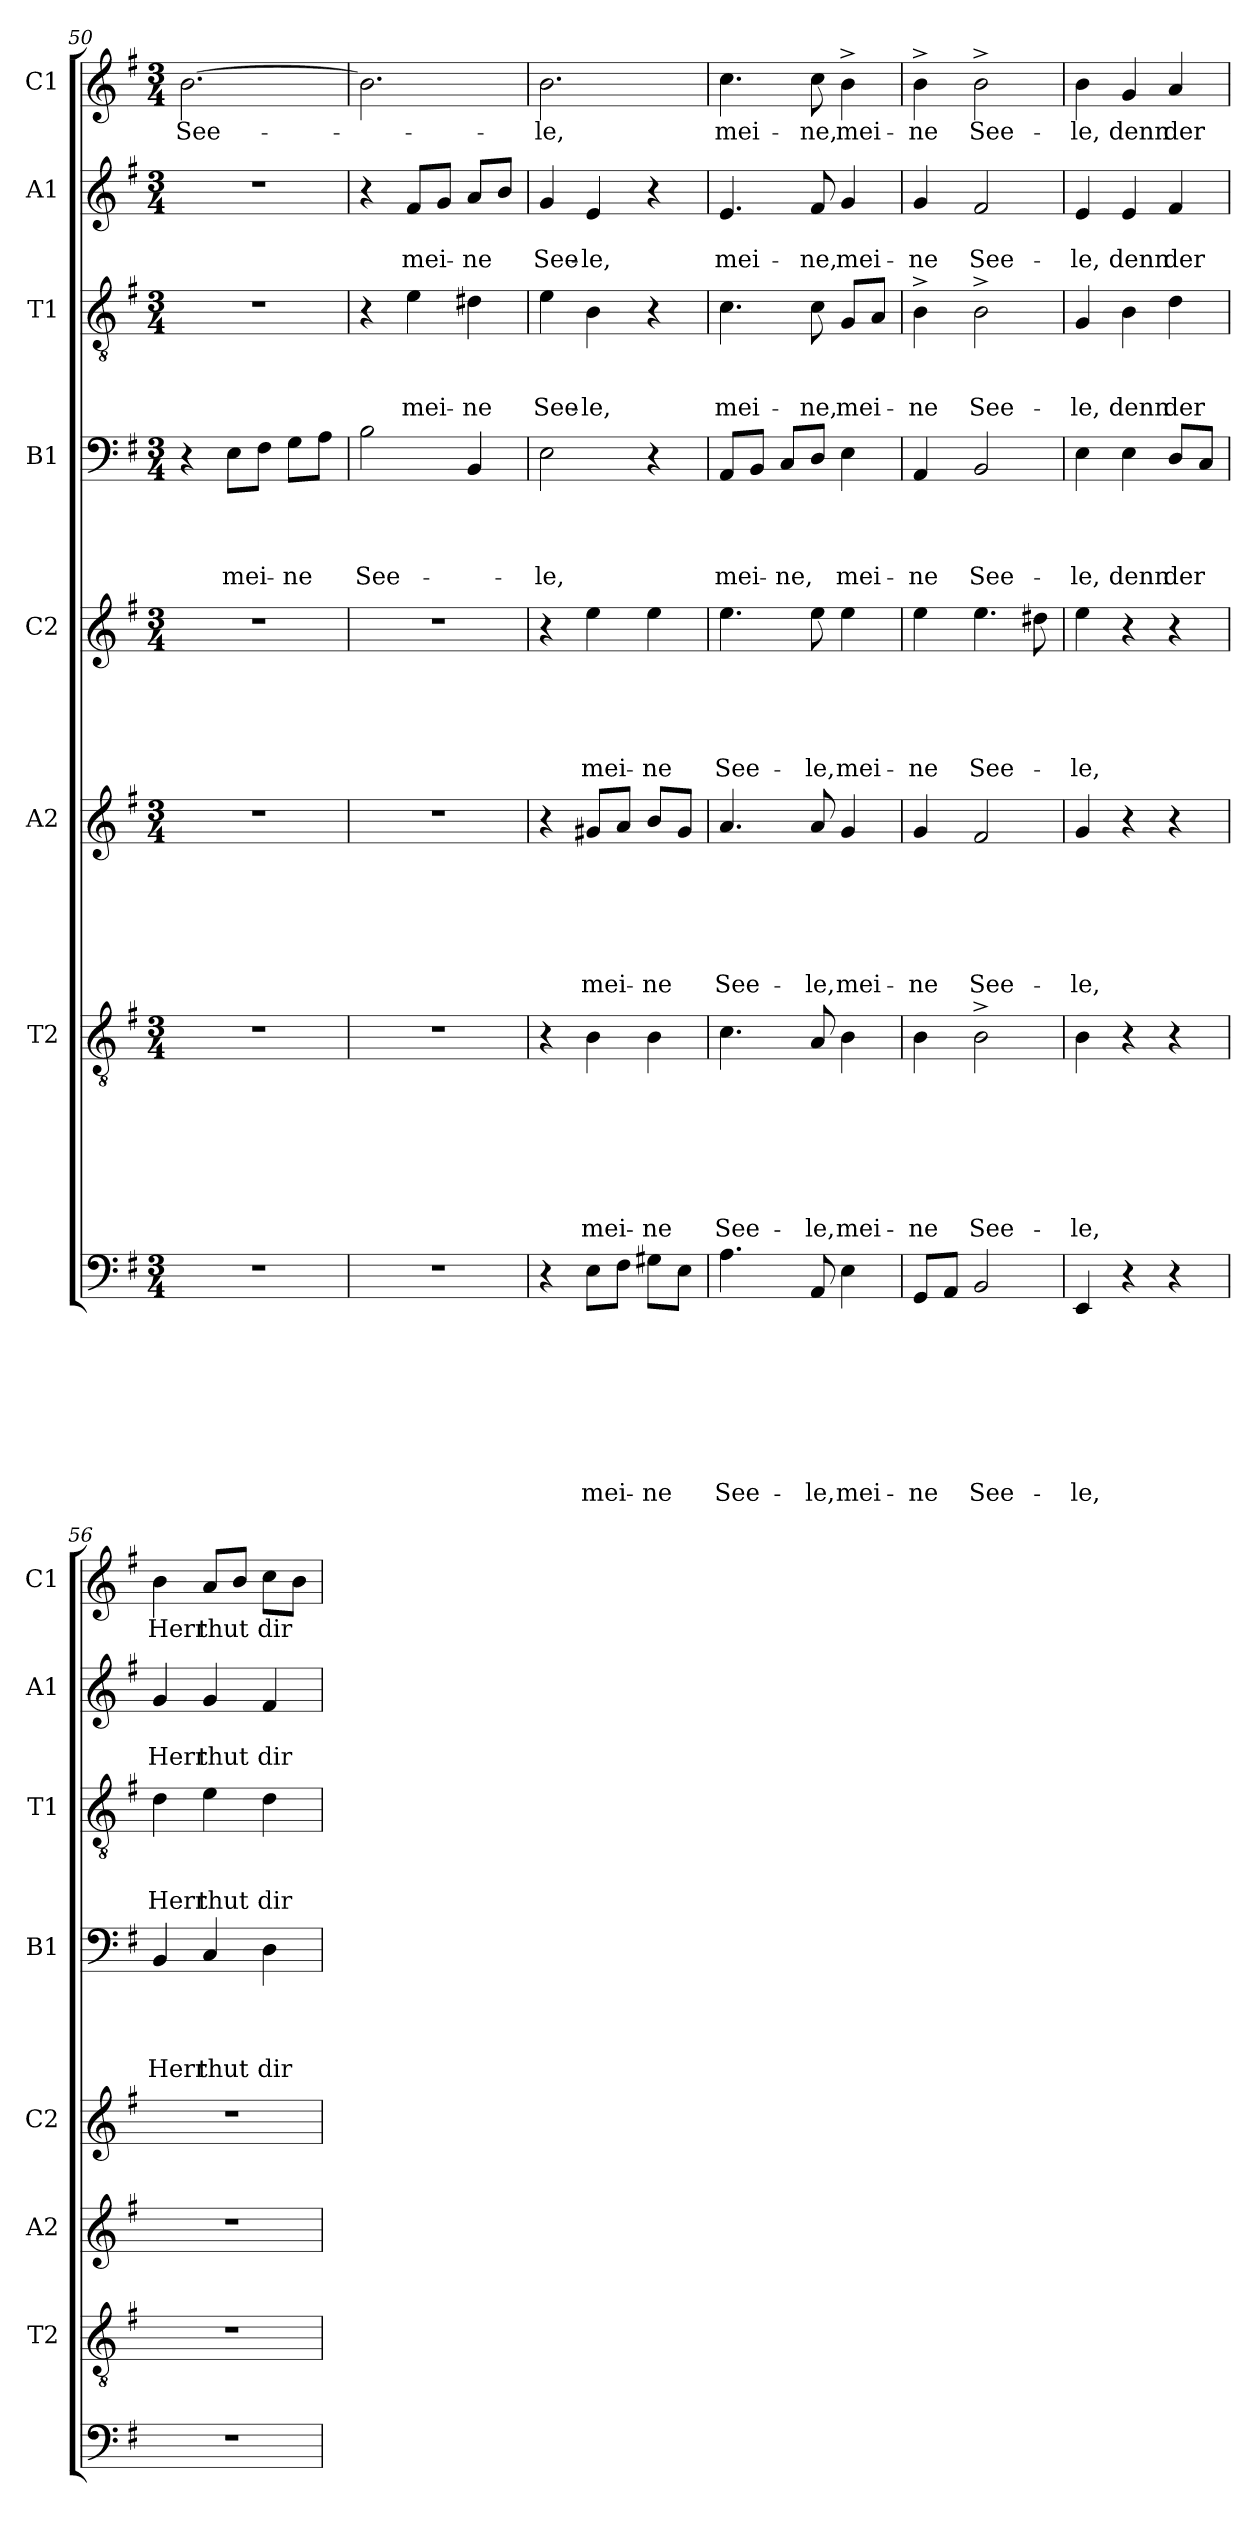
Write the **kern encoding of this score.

**kern	**text	**text	**text	**text	**text	**text	**text	**text	**kern	**text	**text	**text	**text	**text	**text	**text	**kern	**text	**text	**text	**text	**text	**text	**kern	**text	**text	**text	**text	**text	**kern	**text	**text	**text	**text	**kern	**text	**text	**text	**kern	**text	**text	**kern	**text
*part8	*part8	*part8	*part8	*part8	*part8	*part8	*part8	*part8	*part7	*part7	*part7	*part7	*part7	*part7	*part7	*part7	*part6	*part6	*part6	*part6	*part6	*part6	*part6	*part5	*part5	*part5	*part5	*part5	*part5	*part4	*part4	*part4	*part4	*part4	*part3	*part3	*part3	*part3	*part2	*part2	*part2	*part1	*part1
*staff8	*staff8	*staff8	*staff8	*staff8	*staff8	*staff8	*staff8	*staff8	*staff7	*staff7	*staff7	*staff7	*staff7	*staff7	*staff7	*staff7	*staff6	*staff6	*staff6	*staff6	*staff6	*staff6	*staff6	*staff5	*staff5	*staff5	*staff5	*staff5	*staff5	*staff4	*staff4	*staff4	*staff4	*staff4	*staff3	*staff3	*staff3	*staff3	*staff2	*staff2	*staff2	*staff1	*staff1
*	*	*	*	*	*	*	*	*	*I"T2	*	*	*	*	*	*	*	*I"A2	*	*	*	*	*	*	*I"C2	*	*	*	*	*	*I"B1	*	*	*	*	*I"T1	*	*	*	*I"A1	*	*	*I"C1	*
*	*	*	*	*	*	*	*	*	*I'T2	*	*	*	*	*	*	*	*I'A2	*	*	*	*	*	*	*I'C2	*	*	*	*	*	*I'B1	*	*	*	*	*I'T1	*	*	*	*I'A1	*	*	*I'C1	*
*clefF4	*	*	*	*	*	*	*	*	*clefGv2	*	*	*	*	*	*	*	*clefG2	*	*	*	*	*	*	*clefG2	*	*	*	*	*	*clefF4	*	*	*	*	*clefGv2	*	*	*	*clefG2	*	*	*clefG2	*
*k[f#]	*	*	*	*	*	*	*	*	*k[f#]	*	*	*	*	*	*	*	*k[f#]	*	*	*	*	*	*	*k[f#]	*	*	*	*	*	*k[f#]	*	*	*	*	*k[f#]	*	*	*	*k[f#]	*	*	*k[f#]	*
*G:	*	*	*	*	*	*	*	*	*G:	*	*	*	*	*	*	*	*G:	*	*	*	*	*	*	*G:	*	*	*	*	*	*G:	*	*	*	*	*G:	*	*	*	*G:	*	*	*G:	*
*M3/4	*	*	*	*	*	*	*	*	*M3/4	*	*	*	*	*	*	*	*M3/4	*	*	*	*	*	*	*M3/4	*	*	*	*	*	*M3/4	*	*	*	*	*M3/4	*	*	*	*M3/4	*	*	*M3/4	*
=50	=50	=50	=50	=50	=50	=50	=50	=50	=50	=50	=50	=50	=50	=50	=50	=50	=50	=50	=50	=50	=50	=50	=50	=50	=50	=50	=50	=50	=50	=50	=50	=50	=50	=50	=50	=50	=50	=50	=50	=50	=50	=50	=50
!LO:N:vis=1	!	!	!	!	!	!	!	!	!LO:N:vis=1	!	!	!	!	!	!	!	!LO:N:vis=1	!	!	!	!	!	!	!LO:N:vis=1	!	!	!	!	!	!	!	!	!	!	!LO:N:vis=1	!	!	!	!LO:N:vis=1	!	!	!	!LO:LY:b
2.r	.	.	.	.	.	.	.	.	2.r	.	.	.	.	.	.	.	2.r	.	.	.	.	.	.	2.r	.	.	.	.	.	4r	.	.	.	.	2.r	.	.	.	2.r	.	.	[>2.b\	See-
!	!	!	!	!	!	!	!	!	!	!	!	!	!	!	!	!	!	!	!	!	!	!	!	!	!	!	!	!	!	!	!	!	!	!LO:LY:b	!	!	!	!	!	!	!	!	!
.	.	.	.	.	.	.	.	.	.	.	.	.	.	.	.	.	.	.	.	.	.	.	.	.	.	.	.	.	.	8E\L	.	.	.	mei-	.	.	.	.	.	.	.	.	.
.	.	.	.	.	.	.	.	.	.	.	.	.	.	.	.	.	.	.	.	.	.	.	.	.	.	.	.	.	.	8F#\J	.	.	.	.	.	.	.	.	.	.	.	.	.
!	!	!	!	!	!	!	!	!	!	!	!	!	!	!	!	!	!	!	!	!	!	!	!	!	!	!	!	!	!	!	!	!	!	!LO:LY:b	!	!	!	!	!	!	!	!	!
.	.	.	.	.	.	.	.	.	.	.	.	.	.	.	.	.	.	.	.	.	.	.	.	.	.	.	.	.	.	8G\L	.	.	.	-ne	.	.	.	.	.	.	.	.	.
.	.	.	.	.	.	.	.	.	.	.	.	.	.	.	.	.	.	.	.	.	.	.	.	.	.	.	.	.	.	8A\J	.	.	.	.	.	.	.	.	.	.	.	.	.
=51	=51	=51	=51	=51	=51	=51	=51	=51	=51	=51	=51	=51	=51	=51	=51	=51	=51	=51	=51	=51	=51	=51	=51	=51	=51	=51	=51	=51	=51	=51	=51	=51	=51	=51	=51	=51	=51	=51	=51	=51	=51	=51	=51
!LO:N:vis=1	!	!	!	!	!	!	!	!	!LO:N:vis=1	!	!	!	!	!	!	!	!LO:N:vis=1	!	!	!	!	!	!	!LO:N:vis=1	!	!	!	!	!	!	!	!	!	!LO:LY:b	!	!	!	!	!	!	!	!	!
2.r	.	.	.	.	.	.	.	.	2.r	.	.	.	.	.	.	.	2.r	.	.	.	.	.	.	2.r	.	.	.	.	.	2B\	.	.	.	See-	4r	.	.	.	4r	.	.	2.b\]	.
!	!	!	!	!	!	!	!	!	!	!	!	!	!	!	!	!	!	!	!	!	!	!	!	!	!	!	!	!	!	!	!	!	!	!	!	!	!	!LO:LY:b	!	!	!LO:LY:b	!	!
.	.	.	.	.	.	.	.	.	.	.	.	.	.	.	.	.	.	.	.	.	.	.	.	.	.	.	.	.	.	.	.	.	.	.	4e\	.	.	mei-	8f#/L	.	mei-	.	.
.	.	.	.	.	.	.	.	.	.	.	.	.	.	.	.	.	.	.	.	.	.	.	.	.	.	.	.	.	.	.	.	.	.	.	.	.	.	.	8g/J	.	.	.	.
!	!	!	!	!	!	!	!	!	!	!	!	!	!	!	!	!	!	!	!	!	!	!	!	!	!	!	!	!	!	!	!	!	!	!	!	!	!	!LO:LY:b	!	!	!LO:LY:b	!	!
.	.	.	.	.	.	.	.	.	.	.	.	.	.	.	.	.	.	.	.	.	.	.	.	.	.	.	.	.	.	4BB/	.	.	.	.	4d#X\	.	.	-ne	8a/L	.	-ne	.	.
.	.	.	.	.	.	.	.	.	.	.	.	.	.	.	.	.	.	.	.	.	.	.	.	.	.	.	.	.	.	.	.	.	.	.	.	.	.	.	8b/J	.	.	.	.
=52	=52	=52	=52	=52	=52	=52	=52	=52	=52	=52	=52	=52	=52	=52	=52	=52	=52	=52	=52	=52	=52	=52	=52	=52	=52	=52	=52	=52	=52	=52	=52	=52	=52	=52	=52	=52	=52	=52	=52	=52	=52	=52	=52
!	!	!	!	!	!	!	!	!	!	!	!	!	!	!	!	!	!	!	!	!	!	!	!	!	!	!	!	!	!	!	!	!	!	!LO:LY:b	!	!	!	!LO:LY:b	!	!	!LO:LY:b	!	!LO:LY:b
4r	.	.	.	.	.	.	.	.	4r	.	.	.	.	.	.	.	4r	.	.	.	.	.	.	4r	.	.	.	.	.	2E\	.	.	.	-le,	4e\	.	.	See-	4g/	.	See-	2.b\	-le,
!	!	!	!	!	!	!	!	!LO:LY:b	!	!	!	!	!	!	!	!LO:LY:b	!	!	!	!	!	!	!LO:LY:b	!	!	!	!	!	!LO:LY:b	!	!	!	!	!	!	!	!	!LO:LY:b:rj	!	!	!LO:LY:b:rj	!	!
8E\L	.	.	.	.	.	.	.	mei-	4B\	.	.	.	.	.	.	mei-	8g#X/L	.	.	.	.	.	mei-	4ee\	.	.	.	.	mei-	.	.	.	.	.	4B\	.	.	-le,	4e/	.	-le,	.	.
8F#\J	.	.	.	.	.	.	.	.	.	.	.	.	.	.	.	.	8a/J	.	.	.	.	.	.	.	.	.	.	.	.	.	.	.	.	.	.	.	.	.	.	.	.	.	.
!	!	!	!	!	!	!	!	!LO:LY:b	!	!	!	!	!	!	!	!LO:LY:b	!	!	!	!	!	!	!LO:LY:b	!	!	!	!	!	!LO:LY:b	!	!	!	!	!	!	!	!	!	!	!	!	!	!
8G#X\L	.	.	.	.	.	.	.	-ne	4B\	.	.	.	.	.	.	-ne	8b/L	.	.	.	.	.	-ne	4ee\	.	.	.	.	-ne	4r	.	.	.	.	4r	.	.	.	4r	.	.	.	.
8E\J	.	.	.	.	.	.	.	.	.	.	.	.	.	.	.	.	8g#/J	.	.	.	.	.	.	.	.	.	.	.	.	.	.	.	.	.	.	.	.	.	.	.	.	.	.
=53	=53	=53	=53	=53	=53	=53	=53	=53	=53	=53	=53	=53	=53	=53	=53	=53	=53	=53	=53	=53	=53	=53	=53	=53	=53	=53	=53	=53	=53	=53	=53	=53	=53	=53	=53	=53	=53	=53	=53	=53	=53	=53	=53
!	!	!	!	!	!	!	!	!LO:LY:b	!	!	!	!	!	!	!	!LO:LY:b	!	!	!	!	!	!	!LO:LY:b	!	!	!	!	!	!LO:LY:b	!	!	!	!	!LO:LY:b	!	!	!	!LO:LY:b	!	!	!LO:LY:b	!	!LO:LY:b
4.A\	.	.	.	.	.	.	.	See-	4.c\	.	.	.	.	.	.	See-	4.a/	.	.	.	.	.	See-	4.ee\	.	.	.	.	See-	8AA/L	.	.	.	mei-	4.c\	.	.	mei-	4.e/	.	mei-	4.cc\	mei-
.	.	.	.	.	.	.	.	.	.	.	.	.	.	.	.	.	.	.	.	.	.	.	.	.	.	.	.	.	.	8BB/J	.	.	.	.	.	.	.	.	.	.	.	.	.
!	!	!	!	!	!	!	!	!	!	!	!	!	!	!	!	!	!	!	!	!	!	!	!	!	!	!	!	!	!	!	!	!	!	!LO:LY:b	!	!	!	!	!	!	!	!	!
.	.	.	.	.	.	.	.	.	.	.	.	.	.	.	.	.	.	.	.	.	.	.	.	.	.	.	.	.	.	8C/L	.	.	.	-ne,	.	.	.	.	.	.	.	.	.
!	!	!	!	!	!	!	!	!LO:LY:b	!	!	!	!	!	!	!	!LO:LY:b	!	!	!	!	!	!	!LO:LY:b	!	!	!	!	!	!LO:LY:b	!	!	!	!	!	!	!	!	!LO:LY:b	!	!	!LO:LY:b	!	!LO:LY:b
8AA/	.	.	.	.	.	.	.	-le,	8A/	.	.	.	.	.	.	-le,	8a/	.	.	.	.	.	-le,	8ee\	.	.	.	.	-le,	8D/J	.	.	.	.	8c\	.	.	-ne,	8f#/	.	-ne,	8cc\	-ne,
!	!	!	!	!	!	!	!	!LO:LY:b	!	!	!	!	!	!	!	!LO:LY:b	!	!	!	!	!	!	!LO:LY:b	!	!	!	!	!	!LO:LY:b	!	!	!	!	!LO:LY:b	!	!	!	!LO:LY:b	!	!	!LO:LY:b	!	!LO:LY:b
4E\	.	.	.	.	.	.	.	mei-	4B\	.	.	.	.	.	.	mei-	4g/	.	.	.	.	.	mei-	4ee\	.	.	.	.	mei-	4E\	.	.	.	mei-	8G/L	.	.	mei-	4g/	.	mei-	4b^>\	mei-
.	.	.	.	.	.	.	.	.	.	.	.	.	.	.	.	.	.	.	.	.	.	.	.	.	.	.	.	.	.	.	.	.	.	.	8A/J	.	.	.	.	.	.	.	.
!!LO:LB:g=z
=54	=54	=54	=54	=54	=54	=54	=54	=54	=54	=54	=54	=54	=54	=54	=54	=54	=54	=54	=54	=54	=54	=54	=54	=54	=54	=54	=54	=54	=54	=54	=54	=54	=54	=54	=54	=54	=54	=54	=54	=54	=54	=54	=54
!	!	!	!	!	!	!	!	!LO:LY:b	!	!	!	!	!	!	!	!LO:LY:b	!	!	!	!	!	!	!LO:LY:b	!	!	!	!	!	!LO:LY:b	!	!	!	!	!LO:LY:b	!	!	!	!LO:LY:b	!	!	!LO:LY:b	!	!LO:LY:b
8GG/L	.	.	.	.	.	.	.	-ne	4B\	.	.	.	.	.	.	-ne	4g/	.	.	.	.	.	-ne	4ee\	.	.	.	.	-ne	4AA/	.	.	.	-ne	4B^>\	.	.	-ne	4g/	.	-ne	4b^>\	-ne
8AA/J	.	.	.	.	.	.	.	.	.	.	.	.	.	.	.	.	.	.	.	.	.	.	.	.	.	.	.	.	.	.	.	.	.	.	.	.	.	.	.	.	.	.	.
!	!	!	!	!	!	!	!	!LO:LY:b	!	!	!	!	!	!	!	!LO:LY:b	!	!	!	!	!	!	!LO:LY:b	!	!	!	!	!	!LO:LY:b	!	!	!	!	!LO:LY:b	!	!	!	!LO:LY:b	!	!	!LO:LY:b	!	!LO:LY:b
2BB/	.	.	.	.	.	.	.	See-	2B^>\	.	.	.	.	.	.	See-	2f#/	.	.	.	.	.	See-	4.ee\	.	.	.	.	See-	2BB/	.	.	.	See-	2B^>\	.	.	See-	2f#/	.	See-	2b^>\	See-
.	.	.	.	.	.	.	.	.	.	.	.	.	.	.	.	.	.	.	.	.	.	.	.	8dd#X\	.	.	.	.	.	.	.	.	.	.	.	.	.	.	.	.	.	.	.
=55	=55	=55	=55	=55	=55	=55	=55	=55	=55	=55	=55	=55	=55	=55	=55	=55	=55	=55	=55	=55	=55	=55	=55	=55	=55	=55	=55	=55	=55	=55	=55	=55	=55	=55	=55	=55	=55	=55	=55	=55	=55	=55	=55
!	!	!	!	!	!	!	!	!LO:LY:b	!	!	!	!	!	!	!	!LO:LY:b	!	!	!	!	!	!	!LO:LY:b	!	!	!	!	!	!LO:LY:b	!	!	!	!	!LO:LY:b	!	!	!	!LO:LY:b	!	!	!LO:LY:b	!	!LO:LY:b
4EE/	.	.	.	.	.	.	.	-le,	4B\	.	.	.	.	.	.	-le,	4g/	.	.	.	.	.	-le,	4ee\	.	.	.	.	-le,	4E\	.	.	.	-le,	4G/	.	.	-le,	4e/	.	-le,	4b\	-le,
!	!	!	!	!	!	!	!	!	!	!	!	!	!	!	!	!	!	!	!	!	!	!	!	!	!	!	!	!	!	!	!	!	!	!LO:LY:b	!	!	!	!LO:LY:b	!	!	!LO:LY:b	!	!LO:LY:b
4r	.	.	.	.	.	.	.	.	4r	.	.	.	.	.	.	.	4r	.	.	.	.	.	.	4r	.	.	.	.	.	4E\	.	.	.	denn	4B\	.	.	denn	4e/	.	denn	4g/	denn
!	!	!	!	!	!	!	!	!	!	!	!	!	!	!	!	!	!	!	!	!	!	!	!	!	!	!	!	!	!	!	!	!	!	!LO:LY:b	!	!	!	!LO:LY:b	!	!	!LO:LY:b	!	!LO:LY:b
4r	.	.	.	.	.	.	.	.	4r	.	.	.	.	.	.	.	4r	.	.	.	.	.	.	4r	.	.	.	.	.	8D/L	.	.	.	der	4d\	.	.	der	4f#/	.	der	4a/	der
.	.	.	.	.	.	.	.	.	.	.	.	.	.	.	.	.	.	.	.	.	.	.	.	.	.	.	.	.	.	8C/J	.	.	.	.	.	.	.	.	.	.	.	.	.
=56	=56	=56	=56	=56	=56	=56	=56	=56	=56	=56	=56	=56	=56	=56	=56	=56	=56	=56	=56	=56	=56	=56	=56	=56	=56	=56	=56	=56	=56	=56	=56	=56	=56	=56	=56	=56	=56	=56	=56	=56	=56	=56	=56
!LO:N:vis=1	!	!	!	!	!	!	!	!	!LO:N:vis=1	!	!	!	!	!	!	!	!LO:N:vis=1	!	!	!	!	!	!	!LO:N:vis=1	!	!	!	!	!	!	!	!	!	!LO:LY:b	!	!	!	!LO:LY:b	!	!	!LO:LY:b	!	!LO:LY:b
2.r	.	.	.	.	.	.	.	.	2.r	.	.	.	.	.	.	.	2.r	.	.	.	.	.	.	2.r	.	.	.	.	.	4BB/	.	.	.	Herr	4d\	.	.	Herr	4g/	.	Herr	4b\	Herr
!	!	!	!	!	!	!	!	!	!	!	!	!	!	!	!	!	!	!	!	!	!	!	!	!	!	!	!	!	!	!	!	!	!	!LO:LY:b	!	!	!	!LO:LY:b	!	!	!LO:LY:b	!	!LO:LY:b
.	.	.	.	.	.	.	.	.	.	.	.	.	.	.	.	.	.	.	.	.	.	.	.	.	.	.	.	.	.	4C/	.	.	.	thut	4e\	.	.	thut	4g/	.	thut	8a/L	thut
.	.	.	.	.	.	.	.	.	.	.	.	.	.	.	.	.	.	.	.	.	.	.	.	.	.	.	.	.	.	.	.	.	.	.	.	.	.	.	.	.	.	8b/J	.
!	!	!	!	!	!	!	!	!	!	!	!	!	!	!	!	!	!	!	!	!	!	!	!	!	!	!	!	!	!	!	!	!	!	!LO:LY:b	!	!	!	!LO:LY:b	!	!	!LO:LY:b	!	!LO:LY:b
.	.	.	.	.	.	.	.	.	.	.	.	.	.	.	.	.	.	.	.	.	.	.	.	.	.	.	.	.	.	4D\	.	.	.	dir	4d\	.	.	dir	4f#/	.	dir	8cc\L	dir
.	.	.	.	.	.	.	.	.	.	.	.	.	.	.	.	.	.	.	.	.	.	.	.	.	.	.	.	.	.	.	.	.	.	.	.	.	.	.	.	.	.	8b\J	.
=	=	=	=	=	=	=	=	=	=	=	=	=	=	=	=	=	=	=	=	=	=	=	=	=	=	=	=	=	=	=	=	=	=	=	=	=	=	=	=	=	=	=	=
*-	*-	*-	*-	*-	*-	*-	*-	*-	*-	*-	*-	*-	*-	*-	*-	*-	*-	*-	*-	*-	*-	*-	*-	*-	*-	*-	*-	*-	*-	*-	*-	*-	*-	*-	*-	*-	*-	*-	*-	*-	*-	*-	*-
